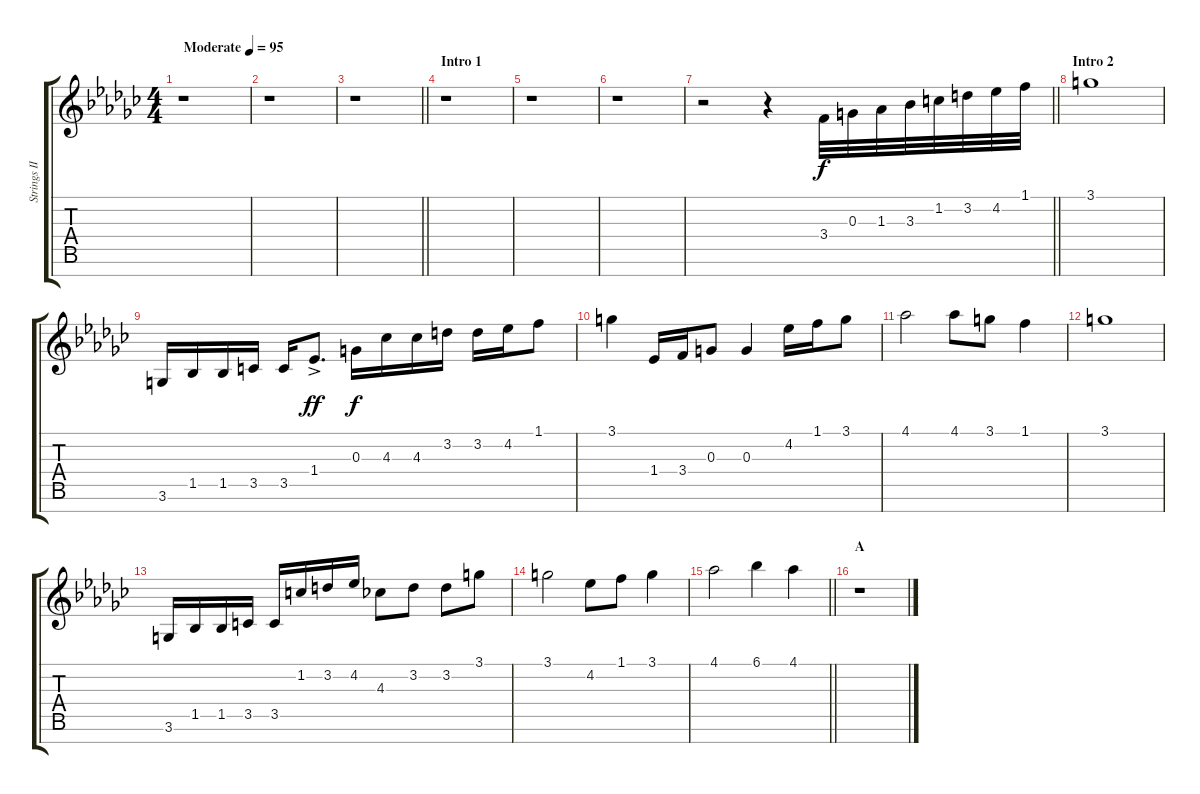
\track ("Strings II" "Strings II") {instrument stringensemble1}
\staff {score tabs}
\tuning (E5 B4 G4 D4 A3 E3 B2) {hide}
\ts (4 4)
\tempo (95 "Moderate")
\clef g2
\ks gb
r.1{dy f instrument stringensemble1} |
r.1 |
\barLineRight lightlight
r.1 |
\section ("" "Intro 1")
r.1 |
r.1 |
r.1 |
\barLineRight lightlight
r.2 r.4 3.4.32 0.3.32 1.3.32 3.3.32 1.2.32 3.2.32 4.2.32 1.1.32 |
\section ("" "Intro 2")
3.1.1 |
3.6.16 1.5.16 1.5.16 3.5.16 3.5.16 1.4{ac}.8{d dy ff} 0.3.16{dy f} 4.3.16 4.3.16 3.2.16 3.2.16 4.2.16 1.1.8 |
3.1.4 1.4.16 3.4.16 0.3.8 0.3.4 4.2.16 1.1.16 3.1.8 |
4.1.2 4.1.8 3.1.8 1.1.4 |
3.1.1 |
3.6.16 1.5.16 1.5.16 3.5.16 3.5.16 1.2.16 3.2.16 4.2.16 4.3.8 3.2.8 3.2.8 3.1.8 |
3.1.2 4.2.8 1.1.8 3.1.4 |
\barLineRight lightlight
4.1.2 6.1.4 4.1.4 |
\section ("" "A")
r.1
